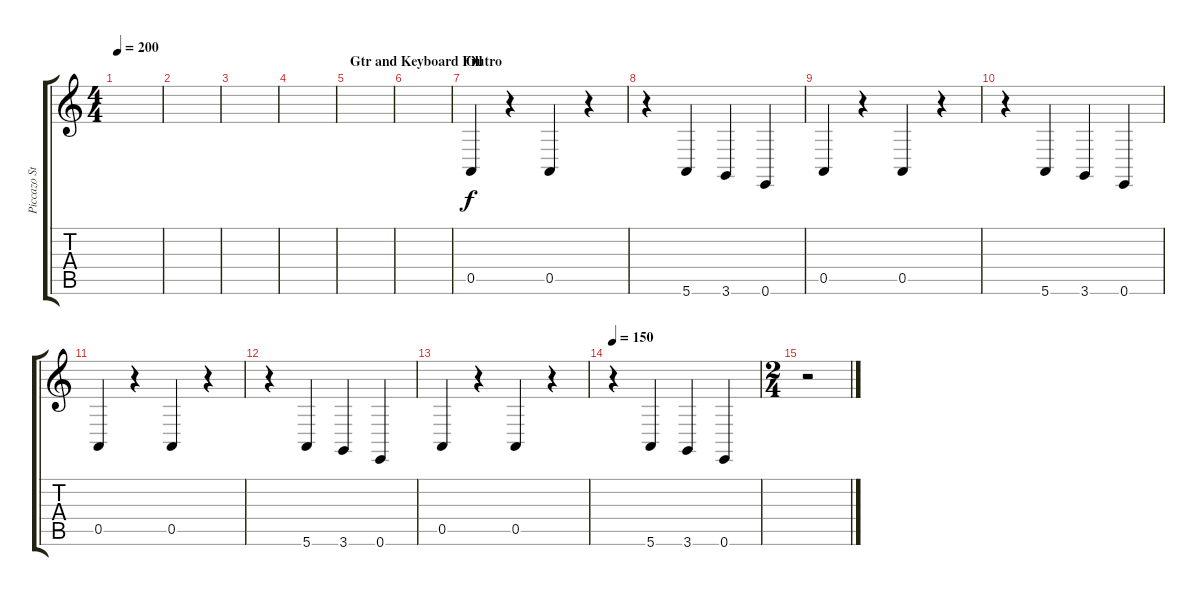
\track ("Piccazo Strings" "Piccazo St") {instrument pizzicatostrings}
\staff {score tabs}
\tuning (E4 B3 G3 D3 A2 E2) {hide}
\ts (4 4)
\tempo 200
\clef g2
\ks c
|
|
|
|
\section ("" "Gtr and Keyboard Fill")
|
|
\section ("" "Outro")
0.5.4 r.4 0.5.4 r.4 |
r.4 5.6.4 3.6.4 0.6.4 |
0.5.4 r.4 0.5.4 r.4 |
r.4 5.6.4 3.6.4 0.6.4 |
0.5.4 r.4 0.5.4 r.4 |
r.4 5.6.4 3.6.4 0.6.4 |
0.5.4 r.4 0.5.4 r.4 |
\tempo 150
r.4 5.6.4 3.6.4 0.6.4 |
\ts (2 4)
r.2
